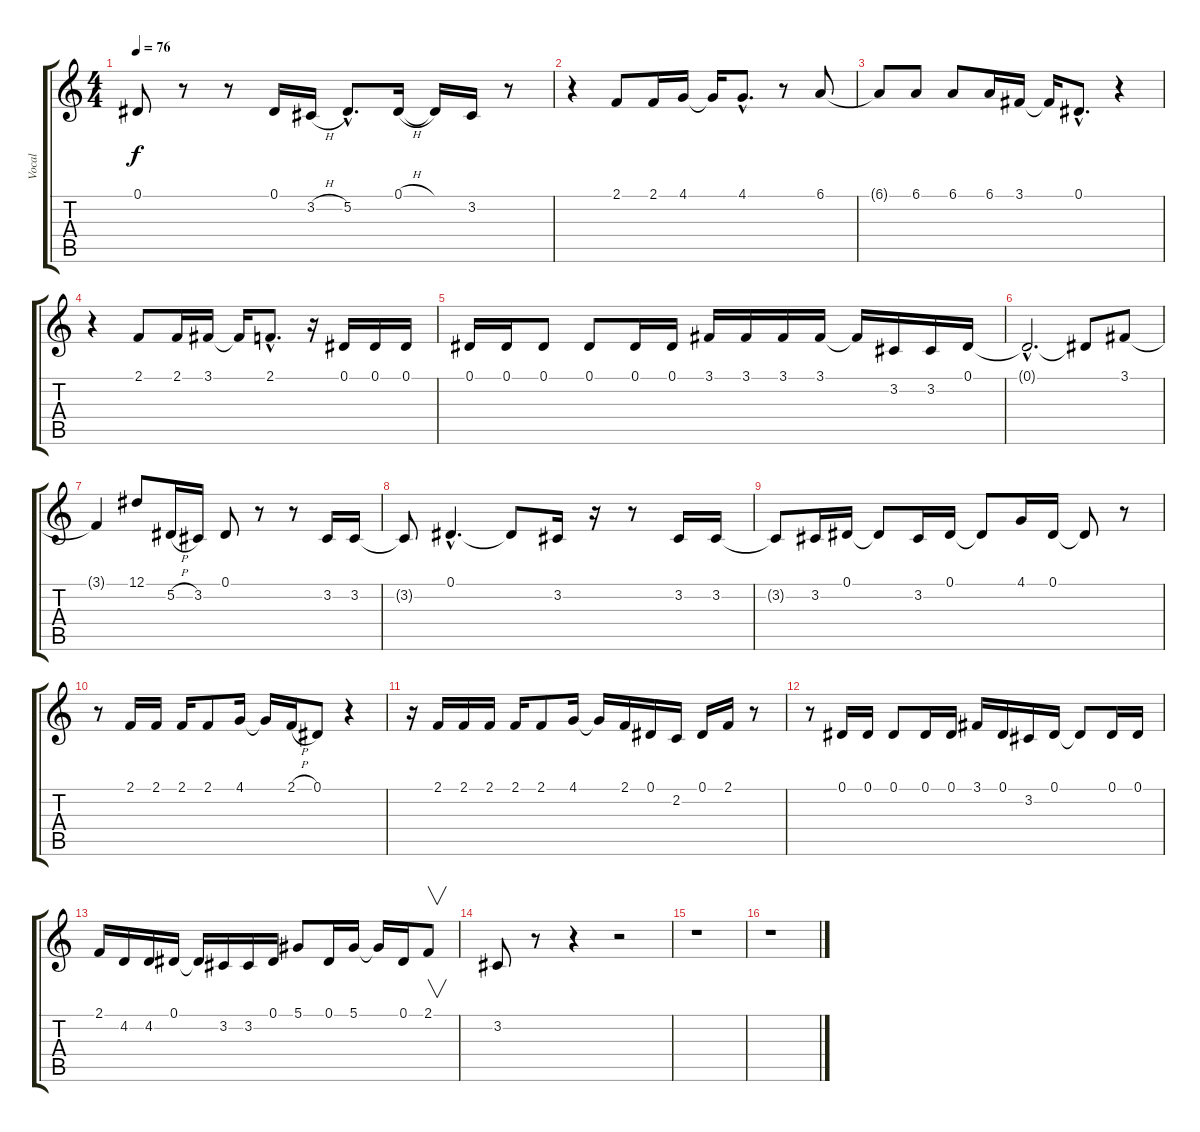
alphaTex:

\track ("Vocal" "Vocal") {instrument acousticgrandpiano}
\staff {score tabs}
\tuning (Eb4 Bb3 Gb3 Db3 Ab2 Eb2) {hide}
\ts (4 4)
\tempo 76
\clef g2
\ks c
0.1{t}.8{dy f} r.8 r.8 0.1.16 3.2{h}.16 5.2{hac}.8{d} 0.1{h}.16 0.1{t}.16 3.2.16 r.8 |
r.4 2.1.8 2.1.16 4.1.16 4.1{t}.16 4.1{hac}.8{d} r.8 6.1.8 |
6.1{t}.8 6.1.8 6.1.8 6.1.16 3.1.16 3.1{t}.16 0.1{hac}.8{d} r.4 |
r.4 2.1.8 2.1.16 3.1.16 3.1{t}.16 2.1{hac}.8{d} r.16 0.1.16 0.1.16 0.1.16 |
0.1.16 0.1.16 0.1.8 0.1.8 0.1.16 0.1.16 3.1.16 3.1.16 3.1.16 3.1.16 3.1{t}.16 3.2.16 3.2.16 0.1.16 |
0.1{hac t}.2{d} 0.1{t}.8 3.1.8 |
3.1{t}.4 12.1.8 5.2{h}.16 3.2.16 0.1.8 r.8 r.8 3.2.16 3.2.16 |
3.2{t}.8 0.1{hac}.4{d} 0.1{t}.8 3.2.16 r.16 r.8 3.2.16 3.2.16 |
3.2{t}.8 3.2.16 0.1.16 0.1{t}.8 3.2.16 0.1.16 0.1{t}.8 4.1.16 0.1.16 0.1{t}.8 r.8 |
r.8 2.1.16 2.1.16 2.1.16 2.1.8 4.1.16 4.1{t}.16 2.1{h}.16 0.1.8 r.4 |
r.16 2.1.16 2.1.16 2.1.16 2.1.16 2.1.8 4.1.16 4.1{t}.16 2.1.16 0.1.16 2.2.16 0.1.16 2.1.16 r.8 |
r.8 0.1.16 0.1.16 0.1.8 0.1.16 0.1.16 3.1.16 0.1.16 3.2.16 0.1.16 0.1{t}.8 0.1.16 0.1.16 |
2.1.16 4.2.16 4.2.16 0.1.16 0.1{t}.16 3.2.16 3.2.16 0.1.16 5.1.8 0.1.16 5.1.16 5.1{t}.16 0.1.16 2.1.8{v} |
3.2.8 r.8 r.4 r.2 |
r.1 |
r.1
